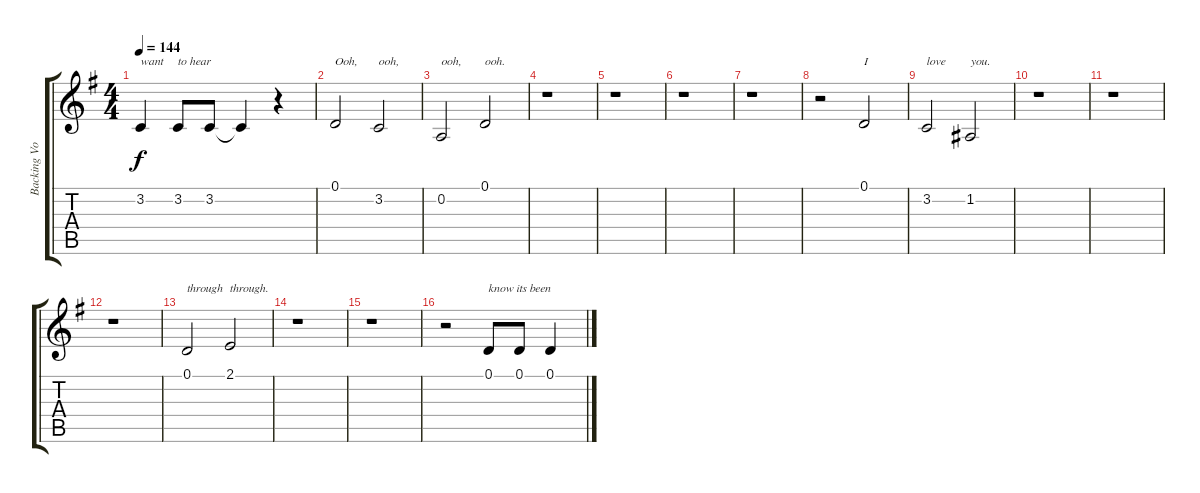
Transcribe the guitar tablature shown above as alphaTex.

\track ("Backing Vocals" "Backing Vo") {instrument stringensemble1}
\staff {score tabs}
\tuning (D4 A3 F3 C3 G2 D2) {hide}
\ts (4 4)
\tempo 144
\clef g2
\ks g
3.2.4{txt "want" dy f} 3.2.8{txt "to hear"} 3.2.8 3.2{t}.4 r.4 |
0.1.2{txt "Ooh,"} 3.2.2{txt "ooh,"} |
0.2.2{txt "ooh,"} 0.1.2{txt "ooh."} |
r.1 |
r.1 |
r.1 |
r.1 |
r.2 0.1.2{txt "I"} |
3.2.2{txt "love"} 1.2.2{txt "you."} |
r.1 |
r.1 |
r.1 |
0.1.2{txt "through"} 2.1.2{txt "through."} |
r.1 |
r.1 |
r.2 0.1.8{txt "know its been"} 0.1.8 0.1.4
